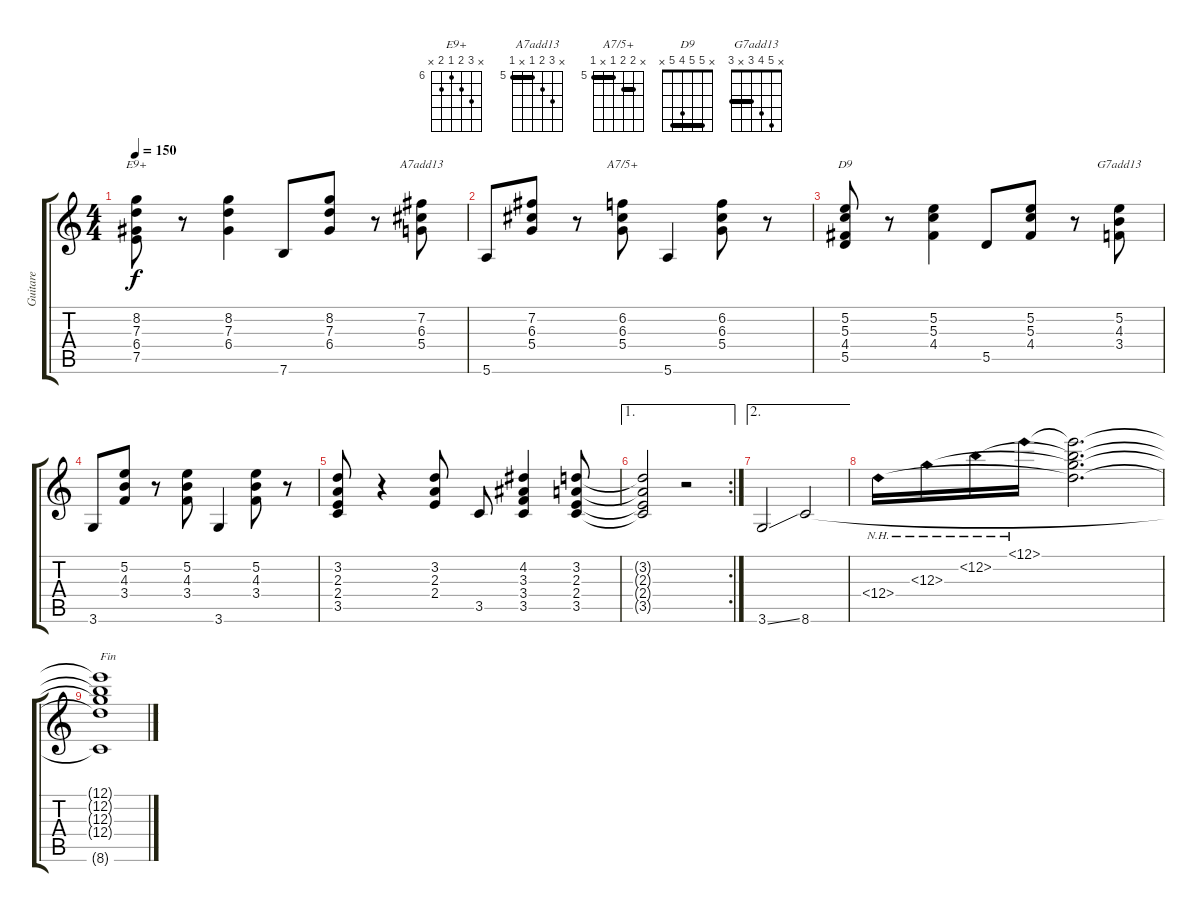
\track ("Guitare" "Guitare") {instrument acousticguitarnylon}
\staff {score tabs}
\tuning (E4 B3 G3 D3 A2 E2) {hide}
\chord ("E9+" x 8 7 6 7 x) {firstfret 6}
\chord ("A7add13" x 7 6 5 x 5) {firstfret 5 barre 5}
\chord ("A7/5+" x 6 6 5 x 5) {firstfret 5 barre (5 6)}
\chord ("D9" x 5 5 4 5 x) {barre 5}
\chord ("G7add13" x 5 4 3 x 3) {barre 3}
\ts (4 4)
\tempo 150
\clef g2
\ks c
(8.2 7.3 6.4 7.5).8{ch "E9+" dy f} r.8 (8.2 7.3 6.4).4 7.6.8 (8.2 7.3 6.4).8 r.8 (7.2 6.3 5.4).8{ch "A7add13"} |
5.6.8 (7.2 6.3 5.4).8 r.8 (6.2 6.3 5.4).8{ch "A7/5+"} 5.6.4 (6.2 6.3 5.4).8 r.8 |
(5.2 5.3 4.4 5.5).8{ch "D9"} r.8 (5.2 5.3 4.4).4 5.5.8 (5.2 5.3 4.4).8 r.8 (5.2 4.3 3.4).8{ch "G7add13"} |
3.6.8 (5.2 4.3 3.4).8 r.8 (5.2 4.3 3.4).8 3.6.4 (5.2 4.3 3.4).8 r.8 |
(3.2 2.3 2.4 3.5).8 r.4 (3.2 2.3 2.4).8 3.5.8 (4.2 3.3 3.4 3.5).4 (3.2 2.3 2.4 3.5).8 |
\ae 1
\rc 2
(3.2{t} 2.3{t} 2.4{t} 3.5{t}).2 r.2 |
\ae 2
3.6{ss}.2 8.6.2 |
12.4{nh}.16 12.3{nh}.16 12.2{nh}.16 12.1{nh}.16 (12.1{t} 12.2{t} 12.3{t} 12.4{t}).2{d} |
(12.1{t} 12.2{t} 12.3{t} 12.4{t} 8.6{t}).1{txt "Fin"}
